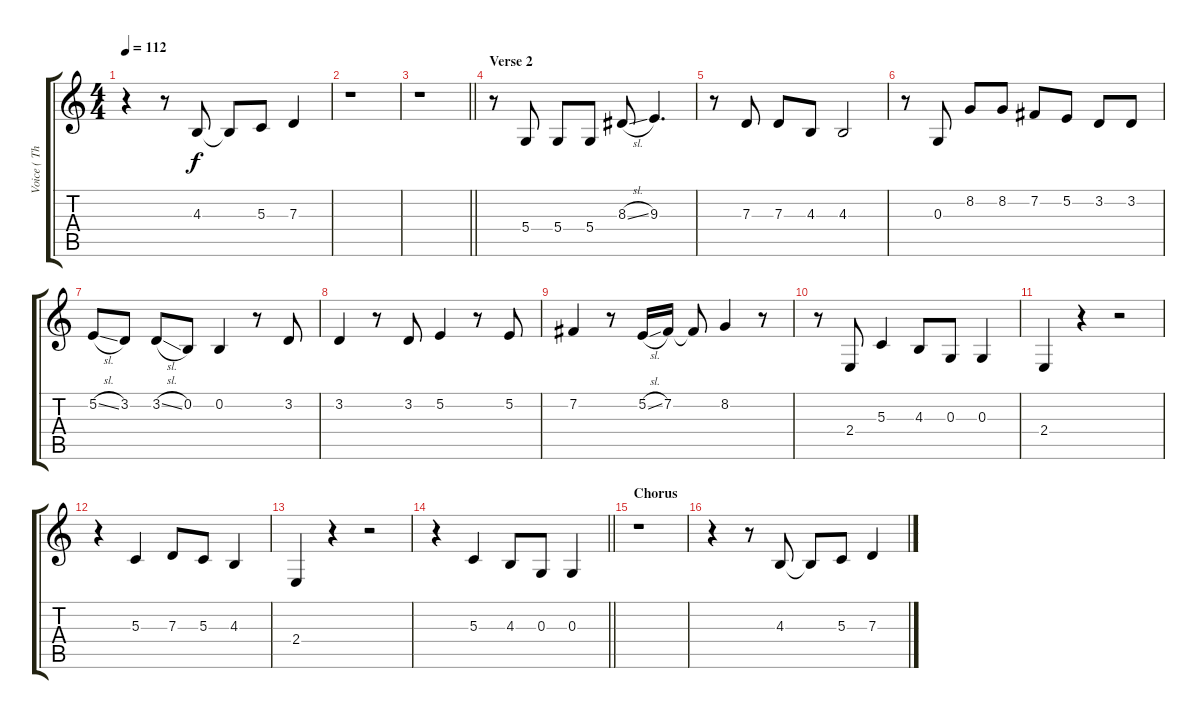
\track ("Voice ( Thom Yorke )" "Voice ( Th") {instrument viola}
\staff {score tabs}
\tuning (E4 B3 G3 D3 A2 E2) {hide}
\ts (4 4)
\tempo 112
\clef g2
\ks c
r.4{dy f} r.8 4.3.8 4.3{t}.8 5.3.8 7.3.4 |
r.1 |
\barLineRight lightlight
r.1 |
\section ("" "Verse 2")
r.8 5.4.8 5.4.8 5.4.8 8.3{sl}.8 9.3.4{d} |
r.8 7.3.8 7.3.8 4.3.8 4.3.2 |
r.8 0.3.8 8.2.8 8.2.8 7.2.8 5.2.8 3.2.8 3.2.8 |
5.2{sl}.8 3.2.8 3.2{sl}.8 0.2.8 0.2.4 r.8 3.2.8 |
3.2.4 r.8 3.2.8 5.2.4 r.8 5.2.8 |
7.2.4 r.8 5.2{sl}.16 7.2.16 7.2{t}.8 8.2.4 r.8 |
r.8 2.4.8 5.3.4 4.3.8 0.3.8 0.3.4 |
2.4.4 r.4 r.2 |
r.4 5.3.4 7.3.8 5.3.8 4.3.4 |
2.4.4 r.4 r.2 |
\barLineRight lightlight
r.4 5.3.4 4.3.8 0.3.8 0.3.4 |
\section ("" "Chorus")
r.1 |
r.4 r.8 4.3.8 4.3{t}.8 5.3.8 7.3.4
